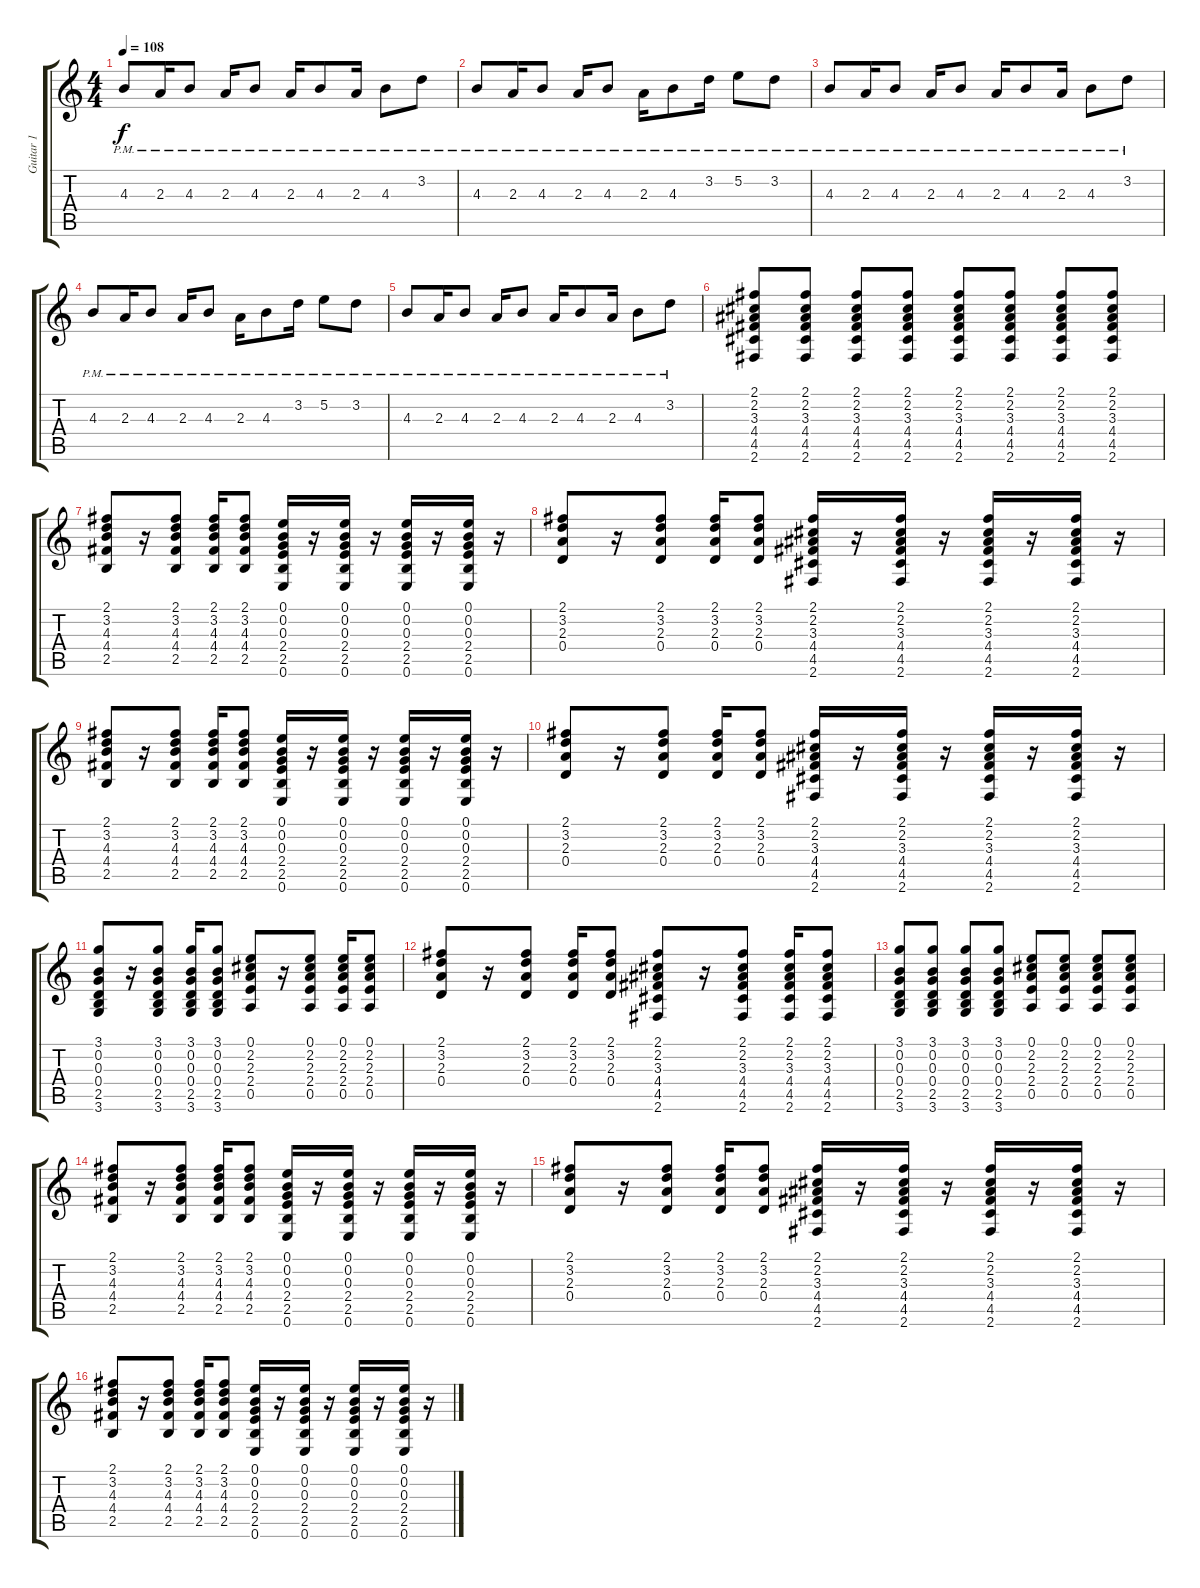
\track ("Guitar 1" "Guitar 1") {instrument overdrivenguitar}
\staff {score tabs}
\tuning (E4 B3 G3 D3 A2 E2) {hide}
\ts (4 4)
\tempo 108
\clef g2
\ks c
4.3{pm}.8{dy f} 2.3{pm}.16 4.3{pm}.8 2.3{pm}.16 4.3{pm}.8 2.3{pm}.16 4.3{pm}.8 2.3{pm}.16 4.3{pm}.8 3.2{pm}.8 |
4.3{pm}.8 2.3{pm}.16 4.3{pm}.8 2.3{pm}.16 4.3{pm}.8 2.3{pm}.16 4.3{pm}.8 3.2{pm}.16 5.2{pm}.8 3.2{pm}.8 |
4.3{pm}.8 2.3{pm}.16 4.3{pm}.8 2.3{pm}.16 4.3{pm}.8 2.3{pm}.16 4.3{pm}.8 2.3{pm}.16 4.3{pm}.8 3.2{pm}.8 |
4.3{pm}.8 2.3{pm}.16 4.3{pm}.8 2.3{pm}.16 4.3{pm}.8 2.3{pm}.16 4.3{pm}.8 3.2{pm}.16 5.2{pm}.8 3.2{pm}.8 |
4.3{pm}.8 2.3{pm}.16 4.3{pm}.8 2.3{pm}.16 4.3{pm}.8 2.3{pm}.16 4.3{pm}.8 2.3{pm}.16 4.3{pm}.8 3.2{pm}.8 |
(2.1 2.2 3.3 4.4 4.5 2.6).8{volume 10} (2.1 2.2 3.3 4.4 4.5 2.6).8 (2.1 2.2 3.3 4.4 4.5 2.6).8 (2.1 2.2 3.3 4.4 4.5 2.6).8 (2.1 2.2 3.3 4.4 4.5 2.6).8 (2.1 2.2 3.3 4.4 4.5 2.6).8 (2.1 2.2 3.3 4.4 4.5 2.6).8 (2.1 2.2 3.3 4.4 4.5 2.6).8 |
(2.1 3.2 4.3 4.4 2.5).8{volume 11 balance 10} r.16 (2.1 3.2 4.3 4.4 2.5).8 (2.1 3.2 4.3 4.4 2.5).16 (2.1 3.2 4.3 4.4 2.5).8 (0.1 0.2 0.3 2.4 2.5 0.6).16 r.16 (0.1 0.2 0.3 2.4 2.5 0.6).16 r.16 (0.1 0.2 0.3 2.4 2.5 0.6).16 r.16 (0.1 0.2 0.3 2.4 2.5 0.6).16 r.16 |
(2.1 3.2 2.3 0.4).8 r.16 (2.1 3.2 2.3 0.4).8 (2.1 3.2 2.3 0.4).16 (2.1 3.2 2.3 0.4).8 (2.1 2.2 3.3 4.4 4.5 2.6).16 r.16 (2.1 2.2 3.3 4.4 4.5 2.6).16 r.16 (2.1 2.2 3.3 4.4 4.5 2.6).16 r.16 (2.1 2.2 3.3 4.4 4.5 2.6).16 r.16 |
(2.1 3.2 4.3 4.4 2.5).8 r.16 (2.1 3.2 4.3 4.4 2.5).8 (2.1 3.2 4.3 4.4 2.5).16 (2.1 3.2 4.3 4.4 2.5).8 (0.1 0.2 0.3 2.4 2.5 0.6).16 r.16 (0.1 0.2 0.3 2.4 2.5 0.6).16 r.16 (0.1 0.2 0.3 2.4 2.5 0.6).16 r.16 (0.1 0.2 0.3 2.4 2.5 0.6).16 r.16 |
(2.1 3.2 2.3 0.4).8 r.16 (2.1 3.2 2.3 0.4).8 (2.1 3.2 2.3 0.4).16 (2.1 3.2 2.3 0.4).8 (2.1 2.2 3.3 4.4 4.5 2.6).16 r.16 (2.1 2.2 3.3 4.4 4.5 2.6).16 r.16 (2.1 2.2 3.3 4.4 4.5 2.6).16 r.16 (2.1 2.2 3.3 4.4 4.5 2.6).16 r.16 |
(3.1 0.2 0.3 0.4 2.5 3.6).8 r.16 (3.1 0.2 0.3 0.4 2.5 3.6).8 (3.1 0.2 0.3 0.4 2.5 3.6).16 (3.1 0.2 0.3 0.4 2.5 3.6).8 (0.1 2.2 2.3 2.4 0.5).8 r.16 (0.1 2.2 2.3 2.4 0.5).8 (0.1 2.2 2.3 2.4 0.5).16 (0.1 2.2 2.3 2.4 0.5).8 |
(2.1 3.2 2.3 0.4).8 r.16 (2.1 3.2 2.3 0.4).8 (2.1 3.2 2.3 0.4).16 (2.1 3.2 2.3 0.4).8 (2.1 2.2 3.3 4.4 4.5 2.6).8 r.16 (2.1 2.2 3.3 4.4 4.5 2.6).8 (2.1 2.2 3.3 4.4 4.5 2.6).16 (2.1 2.2 3.3 4.4 4.5 2.6).8 |
(3.1 0.2 0.3 0.4 2.5 3.6).8 (3.1 0.2 0.3 0.4 2.5 3.6).8 (3.1 0.2 0.3 0.4 2.5 3.6).8 (3.1 0.2 0.3 0.4 2.5 3.6).8 (0.1 2.2 2.3 2.4 0.5).8 (0.1 2.2 2.3 2.4 0.5).8 (0.1 2.2 2.3 2.4 0.5).8 (0.1 2.2 2.3 2.4 0.5).8 |
(2.1 3.2 4.3 4.4 2.5).8{volume 11 balance 10} r.16 (2.1 3.2 4.3 4.4 2.5).8 (2.1 3.2 4.3 4.4 2.5).16 (2.1 3.2 4.3 4.4 2.5).8 (0.1 0.2 0.3 2.4 2.5 0.6).16 r.16 (0.1 0.2 0.3 2.4 2.5 0.6).16 r.16 (0.1 0.2 0.3 2.4 2.5 0.6).16 r.16 (0.1 0.2 0.3 2.4 2.5 0.6).16 r.16 |
(2.1 3.2 2.3 0.4).8 r.16 (2.1 3.2 2.3 0.4).8 (2.1 3.2 2.3 0.4).16 (2.1 3.2 2.3 0.4).8 (2.1 2.2 3.3 4.4 4.5 2.6).16 r.16 (2.1 2.2 3.3 4.4 4.5 2.6).16 r.16 (2.1 2.2 3.3 4.4 4.5 2.6).16 r.16 (2.1 2.2 3.3 4.4 4.5 2.6).16 r.16 |
(2.1 3.2 4.3 4.4 2.5).8 r.16 (2.1 3.2 4.3 4.4 2.5).8 (2.1 3.2 4.3 4.4 2.5).16 (2.1 3.2 4.3 4.4 2.5).8 (0.1 0.2 0.3 2.4 2.5 0.6).16 r.16 (0.1 0.2 0.3 2.4 2.5 0.6).16 r.16 (0.1 0.2 0.3 2.4 2.5 0.6).16 r.16 (0.1 0.2 0.3 2.4 2.5 0.6).16 r.16
